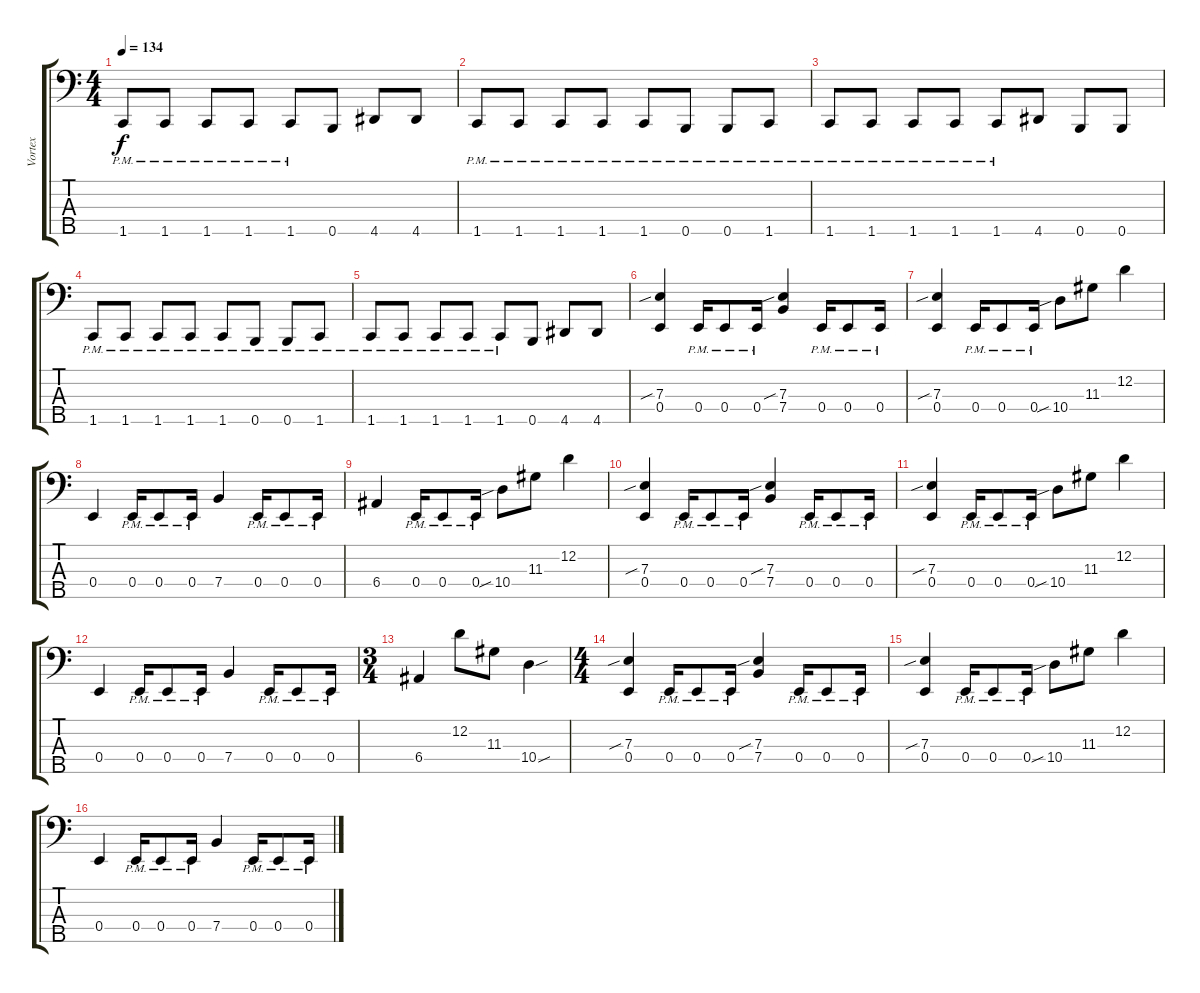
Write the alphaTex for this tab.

\track ("Vortex" "Vortex") {instrument electricbassfinger}
\staff {score tabs}
\tuning (G2 D2 A1 E1 B0) {hide}
\ts (4 4)
\tempo 134
\clef f4
\ks c
1.5{pm}.8{dy f} 1.5{pm}.8 1.5{pm}.8 1.5{pm}.8 1.5{pm}.8 0.5.8 4.5.8 4.5.8 |
1.5{pm}.8 1.5{pm}.8 1.5{pm}.8 1.5{pm}.8 1.5{pm}.8 0.5{pm}.8 0.5{pm}.8 1.5{pm}.8 |
1.5{pm}.8 1.5{pm}.8 1.5{pm}.8 1.5{pm}.8 1.5{pm}.8 4.5.8 0.5.8 0.5.8 |
1.5{pm}.8 1.5{pm}.8 1.5{pm}.8 1.5{pm}.8 1.5{pm}.8 0.5{pm}.8 0.5{pm}.8 1.5{pm}.8 |
1.5{pm}.8 1.5{pm}.8 1.5{pm}.8 1.5{pm}.8 1.5{pm}.8 0.5.8 4.5.8 4.5.8 |
(7.3{sib} 0.4).4 0.4{pm}.16 0.4{pm}.8 0.4{pm}.16 (7.3{sib} 7.4).4 0.4{pm}.16 0.4{pm}.8 0.4{pm}.16 |
(7.3{sib} 0.4).4 0.4{pm}.16 0.4{pm}.8 0.4{pm}.16 10.4{sib}.8 11.3.8 12.2.4 |
0.4.4 0.4{pm}.16 0.4{pm}.8 0.4{pm}.16 7.4.4 0.4{pm}.16 0.4{pm}.8 0.4{pm}.16 |
6.4.4 0.4{pm}.16 0.4{pm}.8 0.4{pm}.16 10.4{sib}.8 11.3.8 12.2.4 |
(7.3{sib} 0.4).4 0.4{pm}.16 0.4{pm}.8 0.4{pm}.16 (7.3{sib} 7.4).4 0.4{pm}.16 0.4{pm}.8 0.4{pm}.16 |
(7.3{sib} 0.4).4 0.4{pm}.16 0.4{pm}.8 0.4{pm}.16 10.4{sib}.8 11.3.8 12.2.4 |
0.4.4 0.4{pm}.16 0.4{pm}.8 0.4{pm}.16 7.4.4 0.4{pm}.16 0.4{pm}.8 0.4{pm}.16 |
\ts (3 4)
6.4.4 12.2.8 11.3.8 10.4{sou}.4 |
\ts (4 4)
(7.3{sib} 0.4).4 0.4{pm}.16 0.4{pm}.8 0.4{pm}.16 (7.3{sib} 7.4).4 0.4{pm}.16 0.4{pm}.8 0.4{pm}.16 |
(7.3{sib} 0.4).4 0.4{pm}.16 0.4{pm}.8 0.4{pm}.16 10.4{sib}.8 11.3.8 12.2.4 |
0.4.4 0.4{pm}.16 0.4{pm}.8 0.4{pm}.16 7.4.4 0.4{pm}.16 0.4{pm}.8 0.4{pm}.16
